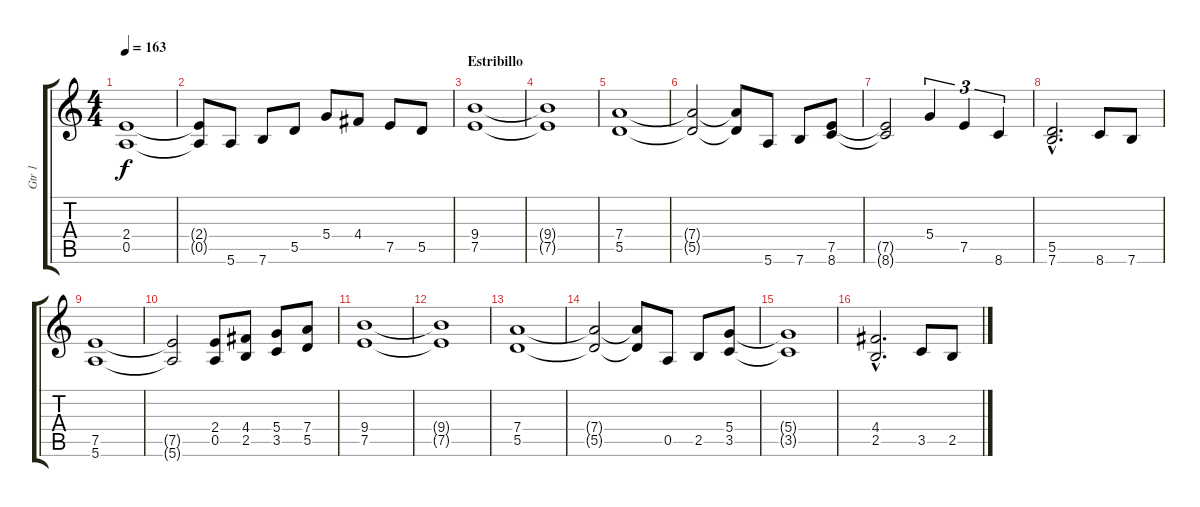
\track ("Gtr 1" "Gtr 1") {instrument distortionguitar}
\staff {score tabs}
\tuning (E4 B3 G3 D3 A2 E2) {hide}
\ts (4 4)
\tempo 163
\clef g2
\ks c
(2.4 0.5).1{dy f} |
(2.4{t} 0.5{t}).8 5.6.8 7.6.8 5.5.8 5.4.8 4.4.8 7.5.8 5.5.8 |
\section ("" "Estribillo")
(9.4 7.5).1 |
(9.4{t} 7.5{t}).1 |
(7.4 5.5).1 |
(7.4{t} 5.5{t}).2 (7.4{t} 5.5{t}).8 5.6.8 7.6.8 (7.5 8.6).8 |
(7.5{t} 8.6{t}).2 5.4.4{tu (3 2)} 7.5.4{tu (3 2)} 8.6.4{tu (3 2)} |
(5.5{hac} 7.6{hac}).2{d} 8.6.8 7.6.8 |
(7.5 5.6).1 |
(7.5{t} 5.6{t}).2 (2.4 0.5).8 (4.4 2.5).8 (5.4 3.5).8 (7.4 5.5).8 |
(9.4 7.5).1 |
(9.4{t} 7.5{t}).1 |
(7.4 5.5).1 |
(7.4{t} 5.5{t}).2 (7.4{t} 5.5{t}).8 0.5.8 2.5.8 (5.4 3.5).8 |
(5.4{t} 3.5{t}).1 |
(4.4{hac} 2.5{hac}).2{d} 3.5.8 2.5.8
